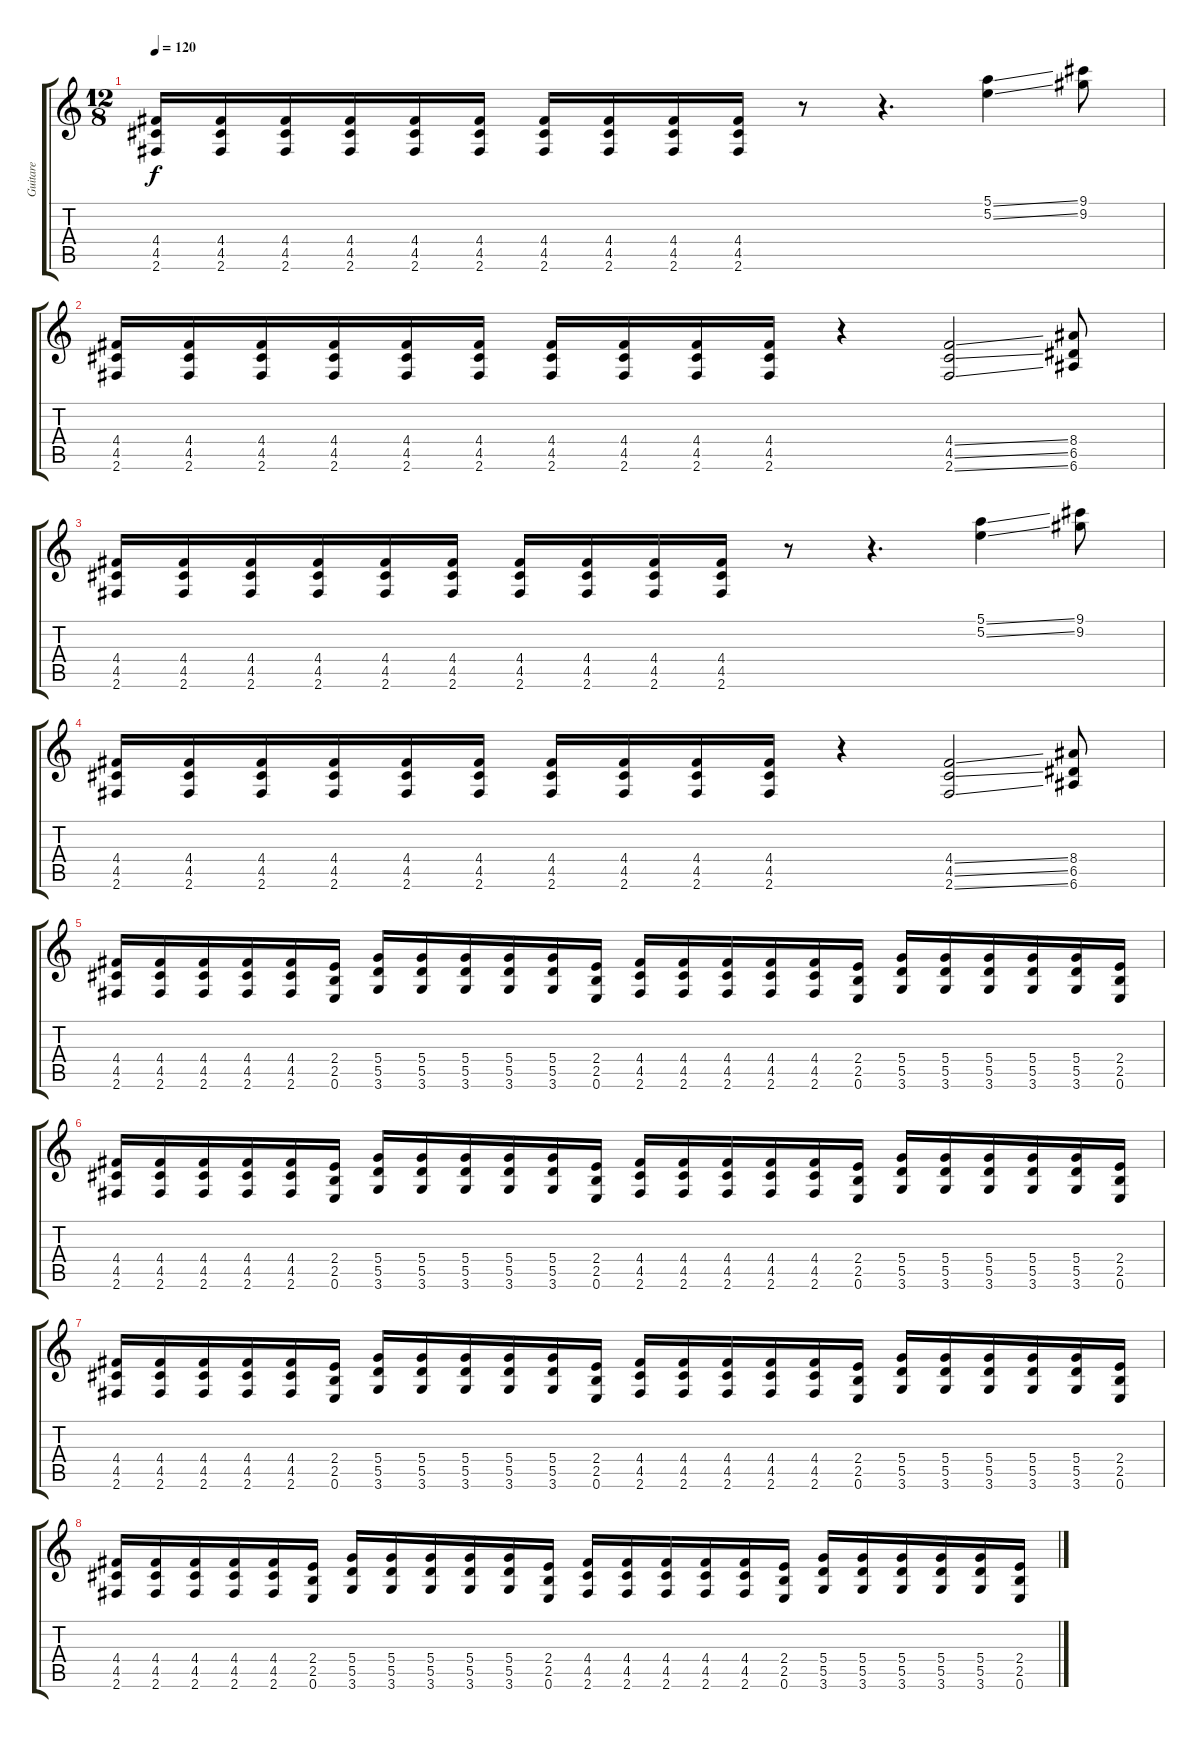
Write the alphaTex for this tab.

\track ("Guitare" "Guitare") {instrument distortionguitar}
\staff {score tabs}
\tuning (E4 B3 G3 D3 A2 E2) {hide}
\ts (12 8)
\tempo 120
\clef g2
\ks c
(4.4 4.5 2.6).16{dy f} (4.4 4.5 2.6).16 (4.4 4.5 2.6).16 (4.4 4.5 2.6).16 (4.4 4.5 2.6).16 (4.4 4.5 2.6).16 (4.4 4.5 2.6).16 (4.4 4.5 2.6).16 (4.4 4.5 2.6).16 (4.4 4.5 2.6).16 r.8 r.4{d} (5.1{ss} 5.2{ss}).4 (9.1 9.2).8 |
(4.4 4.5 2.6).16 (4.4 4.5 2.6).16 (4.4 4.5 2.6).16 (4.4 4.5 2.6).16 (4.4 4.5 2.6).16 (4.4 4.5 2.6).16 (4.4 4.5 2.6).16 (4.4 4.5 2.6).16 (4.4 4.5 2.6).16 (4.4 4.5 2.6).16 r.4 (4.4{ss} 4.5{ss} 2.6{ss}).2 (8.4 6.5 6.6).8 |
(4.4 4.5 2.6).16 (4.4 4.5 2.6).16 (4.4 4.5 2.6).16 (4.4 4.5 2.6).16 (4.4 4.5 2.6).16 (4.4 4.5 2.6).16 (4.4 4.5 2.6).16 (4.4 4.5 2.6).16 (4.4 4.5 2.6).16 (4.4 4.5 2.6).16 r.8 r.4{d} (5.1{ss} 5.2{ss}).4 (9.1 9.2).8 |
(4.4 4.5 2.6).16 (4.4 4.5 2.6).16 (4.4 4.5 2.6).16 (4.4 4.5 2.6).16 (4.4 4.5 2.6).16 (4.4 4.5 2.6).16 (4.4 4.5 2.6).16 (4.4 4.5 2.6).16 (4.4 4.5 2.6).16 (4.4 4.5 2.6).16 r.4 (4.4{ss} 4.5{ss} 2.6{ss}).2 (8.4 6.5 6.6).8 |
(4.4 4.5 2.6).16 (4.4 4.5 2.6).16 (4.4 4.5 2.6).16 (4.4 4.5 2.6).16 (4.4 4.5 2.6).16 (2.4 2.5 0.6).16 (5.4 5.5 3.6).16 (5.4 5.5 3.6).16 (5.4 5.5 3.6).16 (5.4 5.5 3.6).16 (5.4 5.5 3.6).16 (2.4 2.5 0.6).16 (4.4 4.5 2.6).16 (4.4 4.5 2.6).16 (4.4 4.5 2.6).16 (4.4 4.5 2.6).16 (4.4 4.5 2.6).16 (2.4 2.5 0.6).16 (5.4 5.5 3.6).16 (5.4 5.5 3.6).16 (5.4 5.5 3.6).16 (5.4 5.5 3.6).16 (5.4 5.5 3.6).16 (2.4 2.5 0.6).16 |
(4.4 4.5 2.6).16 (4.4 4.5 2.6).16 (4.4 4.5 2.6).16 (4.4 4.5 2.6).16 (4.4 4.5 2.6).16 (2.4 2.5 0.6).16 (5.4 5.5 3.6).16 (5.4 5.5 3.6).16 (5.4 5.5 3.6).16 (5.4 5.5 3.6).16 (5.4 5.5 3.6).16 (2.4 2.5 0.6).16 (4.4 4.5 2.6).16 (4.4 4.5 2.6).16 (4.4 4.5 2.6).16 (4.4 4.5 2.6).16 (4.4 4.5 2.6).16 (2.4 2.5 0.6).16 (5.4 5.5 3.6).16 (5.4 5.5 3.6).16 (5.4 5.5 3.6).16 (5.4 5.5 3.6).16 (5.4 5.5 3.6).16 (2.4 2.5 0.6).16 |
(4.4 4.5 2.6).16 (4.4 4.5 2.6).16 (4.4 4.5 2.6).16 (4.4 4.5 2.6).16 (4.4 4.5 2.6).16 (2.4 2.5 0.6).16 (5.4 5.5 3.6).16 (5.4 5.5 3.6).16 (5.4 5.5 3.6).16 (5.4 5.5 3.6).16 (5.4 5.5 3.6).16 (2.4 2.5 0.6).16 (4.4 4.5 2.6).16 (4.4 4.5 2.6).16 (4.4 4.5 2.6).16 (4.4 4.5 2.6).16 (4.4 4.5 2.6).16 (2.4 2.5 0.6).16 (5.4 5.5 3.6).16 (5.4 5.5 3.6).16 (5.4 5.5 3.6).16 (5.4 5.5 3.6).16 (5.4 5.5 3.6).16 (2.4 2.5 0.6).16 |
(4.4 4.5 2.6).16 (4.4 4.5 2.6).16 (4.4 4.5 2.6).16 (4.4 4.5 2.6).16 (4.4 4.5 2.6).16 (2.4 2.5 0.6).16 (5.4 5.5 3.6).16 (5.4 5.5 3.6).16 (5.4 5.5 3.6).16 (5.4 5.5 3.6).16 (5.4 5.5 3.6).16 (2.4 2.5 0.6).16 (4.4 4.5 2.6).16 (4.4 4.5 2.6).16 (4.4 4.5 2.6).16 (4.4 4.5 2.6).16 (4.4 4.5 2.6).16 (2.4 2.5 0.6).16 (5.4 5.5 3.6).16 (5.4 5.5 3.6).16 (5.4 5.5 3.6).16 (5.4 5.5 3.6).16 (5.4 5.5 3.6).16 (2.4 2.5 0.6).16
